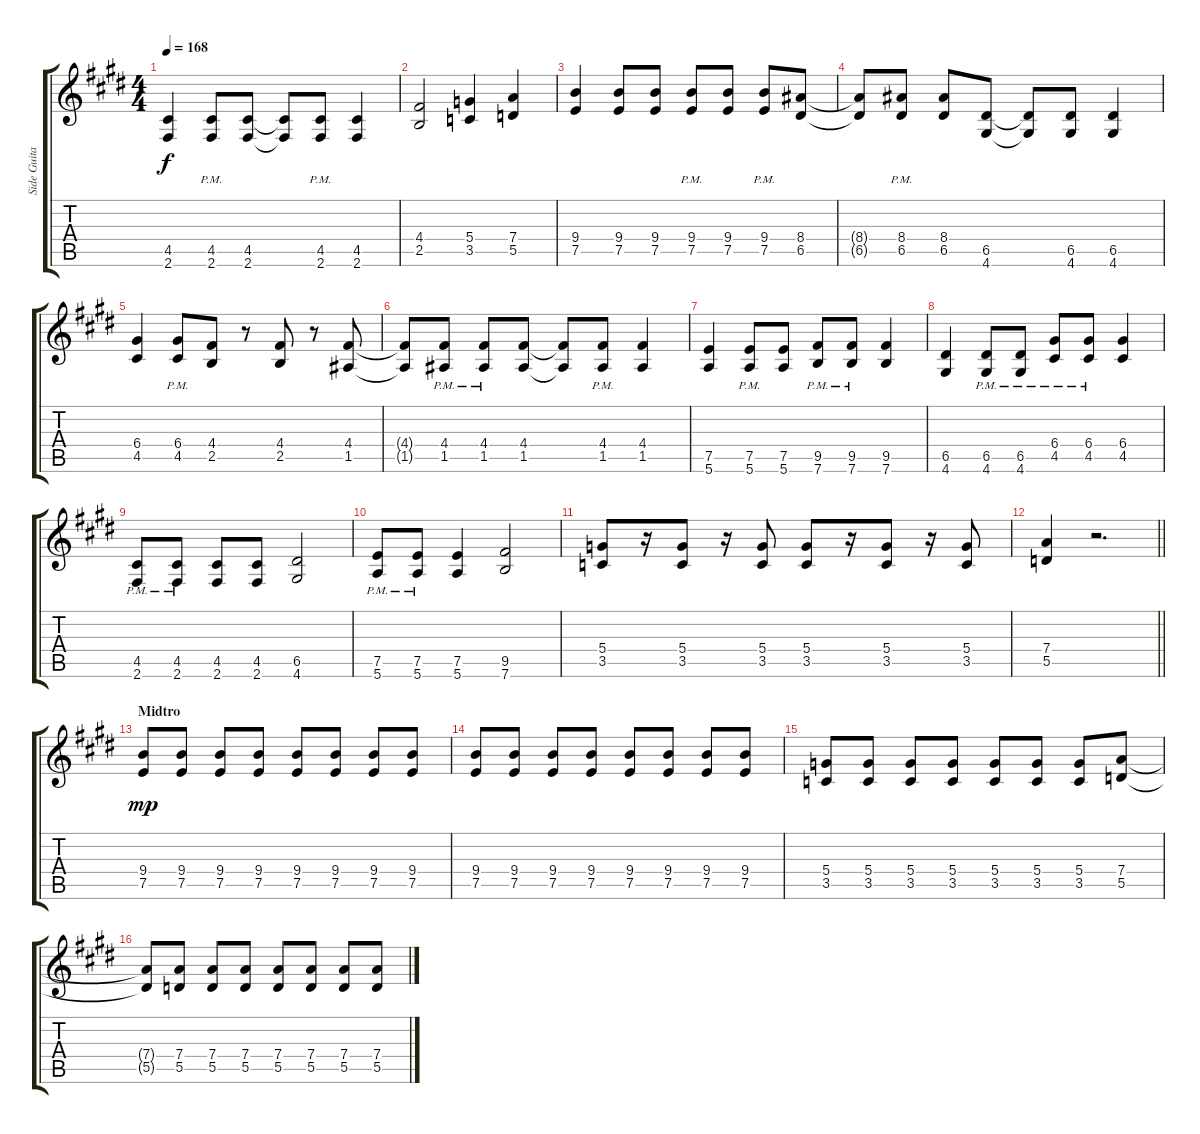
\track ("Side Guitar" "Side Guita") {instrument overdrivenguitar}
\staff {score tabs}
\tuning (E4 B3 G3 D3 A2 E2) {hide}
\ts (4 4)
\tempo 168
\clef g2
\ks e
(4.5 2.6).4{dy f} (4.5{pm} 2.6{pm}).8 (4.5 2.6).8 (4.5{t} 2.6{t}).8 (4.5{pm} 2.6{pm}).8 (4.5 2.6).4 |
(4.4 2.5).2 (5.4 3.5).4 (7.4 5.5).4 |
(9.4 7.5).4 (9.4 7.5).8 (9.4 7.5).8 (9.4{pm} 7.5{pm}).8 (9.4 7.5).8 (9.4{pm} 7.5{pm}).8 (8.4 6.5).8 |
(8.4{t} 6.5{t}).8 (8.4{pm} 6.5{pm}).8 (8.4 6.5).8 (6.5 4.6).8 (6.5{t} 4.6{t}).8 (6.5 4.6).8 (6.5 4.6).4 |
(6.4 4.5).4 (6.4{pm} 4.5{pm}).8 (4.4 2.5).8 r.8 (4.4 2.5).8 r.8 (4.4 1.5).8 |
(4.4{t} 1.5{t}).8 (4.4{pm} 1.5{pm}).8 (4.4{pm} 1.5{pm}).8 (4.4 1.5).8 (4.4{t} 1.5{t}).8 (4.4{pm} 1.5{pm}).8 (4.4 1.5).4 |
(7.5 5.6).4 (7.5{pm} 5.6{pm}).8 (7.5 5.6).8 (9.5{pm} 7.6{pm}).8 (9.5{pm} 7.6{pm}).8 (9.5 7.6).4 |
(6.5 4.6).4 (6.5{pm} 4.6{pm}).8 (6.5{pm} 4.6{pm}).8 (6.4{pm} 4.5{pm}).8 (6.4{pm} 4.5{pm}).8 (6.4 4.5).4 |
(4.5{pm} 2.6{pm}).8 (4.5{pm} 2.6{pm}).8 (4.5 2.6).8 (4.5 2.6).8 (6.5 4.6).2 |
(7.5{pm} 5.6{pm}).8 (7.5{pm} 5.6{pm}).8 (7.5 5.6).4 (9.5 7.6).2 |
(5.4 3.5).8 r.16 (5.4 3.5).8 r.16 (5.4 3.5).8 (5.4 3.5).8 r.16 (5.4 3.5).8 r.16 (5.4 3.5).8 |
\barLineRight lightlight
(7.4 5.5).4 r.2{d} |
\section ("" "Midtro")
(9.4 7.5).8{dy mp} (9.4 7.5).8 (9.4 7.5).8 (9.4 7.5).8 (9.4 7.5).8 (9.4 7.5).8 (9.4 7.5).8 (9.4 7.5).8 |
(9.4 7.5).8 (9.4 7.5).8 (9.4 7.5).8 (9.4 7.5).8 (9.4 7.5).8 (9.4 7.5).8 (9.4 7.5).8 (9.4 7.5).8 |
(5.4 3.5).8 (5.4 3.5).8 (5.4 3.5).8 (5.4 3.5).8 (5.4 3.5).8 (5.4 3.5).8 (5.4 3.5).8 (7.4 5.5).8 |
(7.4{t} 5.5{t}).8 (7.4 5.5).8 (7.4 5.5).8 (7.4 5.5).8 (7.4 5.5).8 (7.4 5.5).8 (7.4 5.5).8 (7.4 5.5).8
